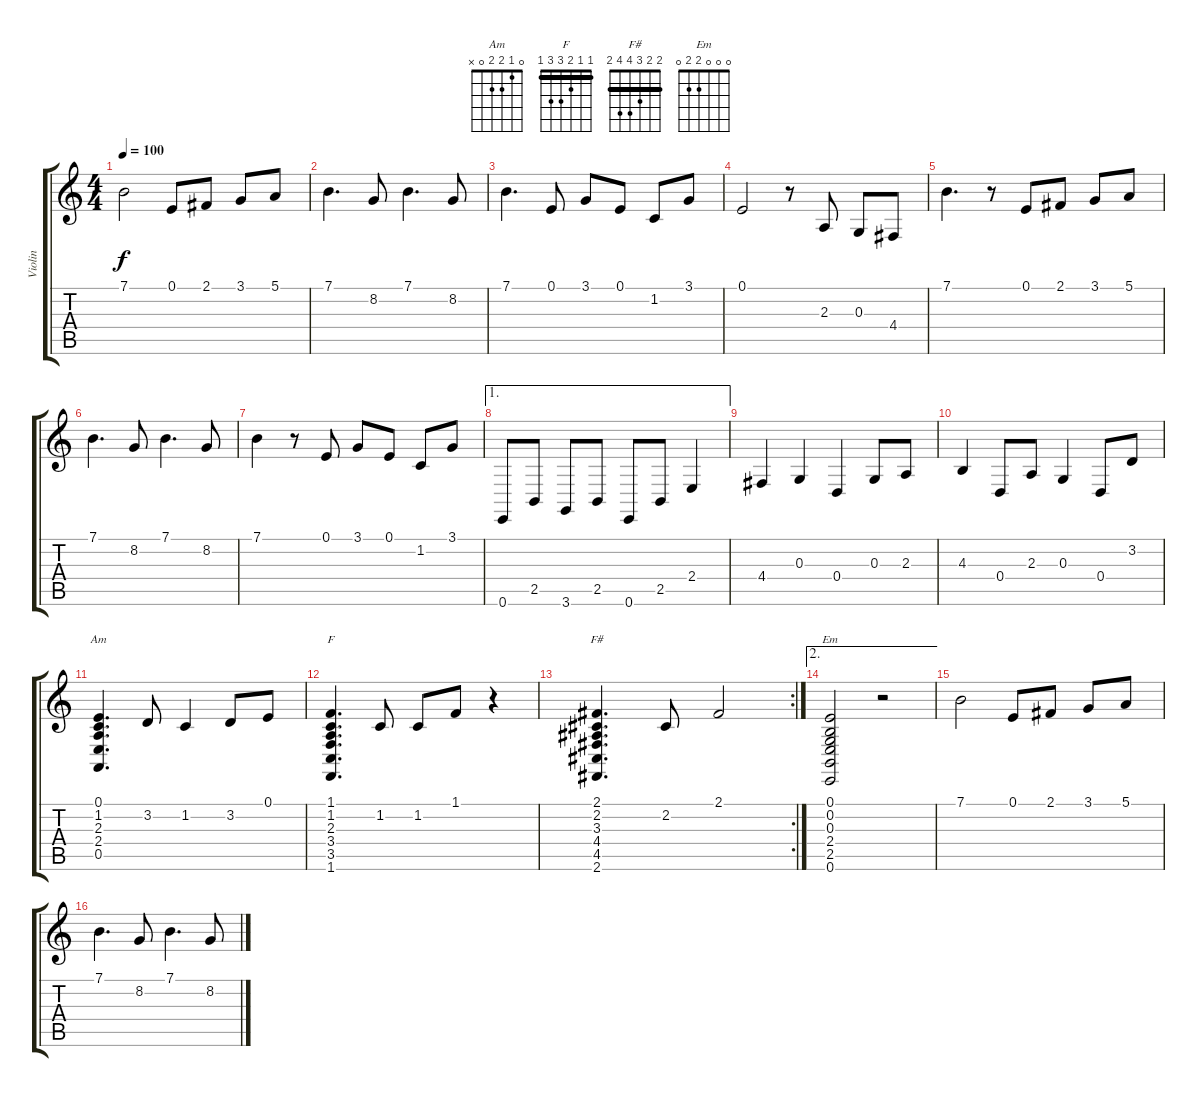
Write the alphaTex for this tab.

\track ("Violin" "Violin") {instrument stringensemble1}
\staff {score tabs}
\tuning (E4 B3 G3 D3 A2 E2) {hide}
\chord ("Am" 0 1 2 2 0 x)
\chord ("F" 1 1 2 3 3 1) {barre 1}
\chord ("F#" 2 2 3 4 4 2) {barre 2}
\chord ("Em" 0 0 0 2 2 0)
\ts (4 4)
\tempo 100
\clef g2
\ks c
7.1.2{dy f instrument stringensemble1} 0.1.8 2.1.8 3.1.8 5.1.8 |
7.1.4{d} 8.2.8 7.1.4{d} 8.2.8 |
7.1.4{d} 0.1.8 3.1.8 0.1.8 1.2.8 3.1.8 |
0.1.2 r.8 2.3.8 0.3.8 4.4.8 |
7.1.4{d} r.8 0.1.8 2.1.8 3.1.8 5.1.8 |
7.1.4{d} 8.2.8 7.1.4{d} 8.2.8 |
7.1.4 r.8 0.1.8 3.1.8 0.1.8 1.2.8 3.1.8 |
\ae 1
0.6.8 2.5.8 3.6.8 2.5.8 0.6.8 2.5.8 2.4.4 |
4.4.4 0.3.4 0.4.4 0.3.8 2.3.8 |
4.3.4 0.4.8 2.3.8 0.3.4 0.4.8 3.2.8 |
(0.1 1.2 2.3 2.4 0.5).4{d ch "Am"} 3.2.8 1.2.4 3.2.8 0.1.8 |
(1.1 1.2 2.3 3.4 3.5 1.6).4{d ch "F"} 1.2.8 1.2.8 1.1.8 r.4 |
\rc 2
(2.1 2.2 3.3 4.4 4.5 2.6).4{d ch "F#"} 2.2.8 2.1.2 |
\ae 2
(0.1 0.2 0.3 2.4 2.5 0.6).2{ch "Em"} r.2 |
7.1.2 0.1.8 2.1.8 3.1.8 5.1.8 |
7.1.4{d} 8.2.8 7.1.4{d} 8.2.8
